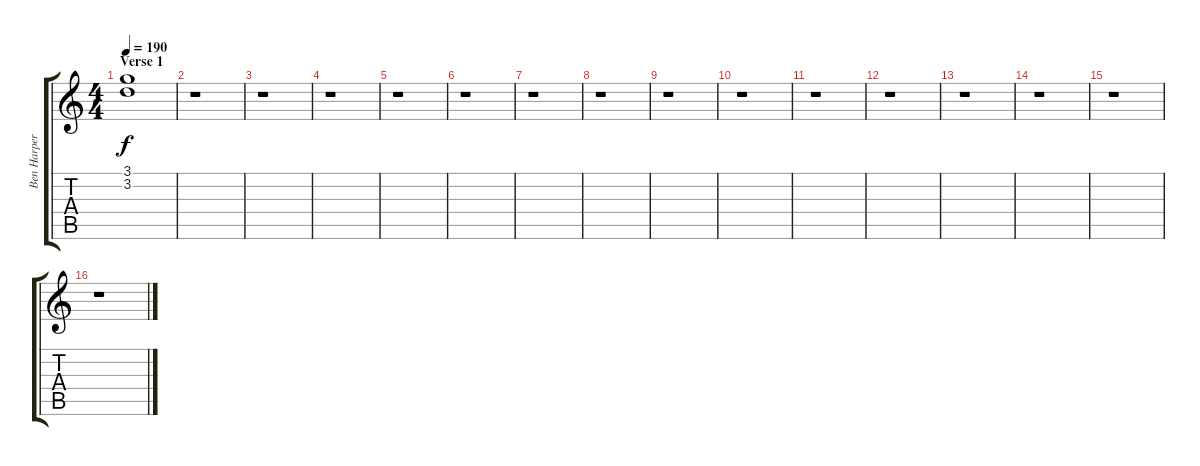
\track ("Ben Harper (Lead Acoustic)" "Ben Harper") {instrument acousticguitarsteel}
\staff {score tabs}
\tuning (E4 B3 G3 D3 A2 E2) {hide}
\ts (4 4)
\section ("" "Verse 1")
\tempo 190
\clef g2
\ks c
(3.1 3.2).1{dy f} |
r.1 |
r.1 |
r.1 |
r.1 |
r.1 |
r.1 |
r.1 |
r.1 |
r.1 |
r.1 |
r.1 |
r.1 |
r.1 |
r.1 |
r.1
